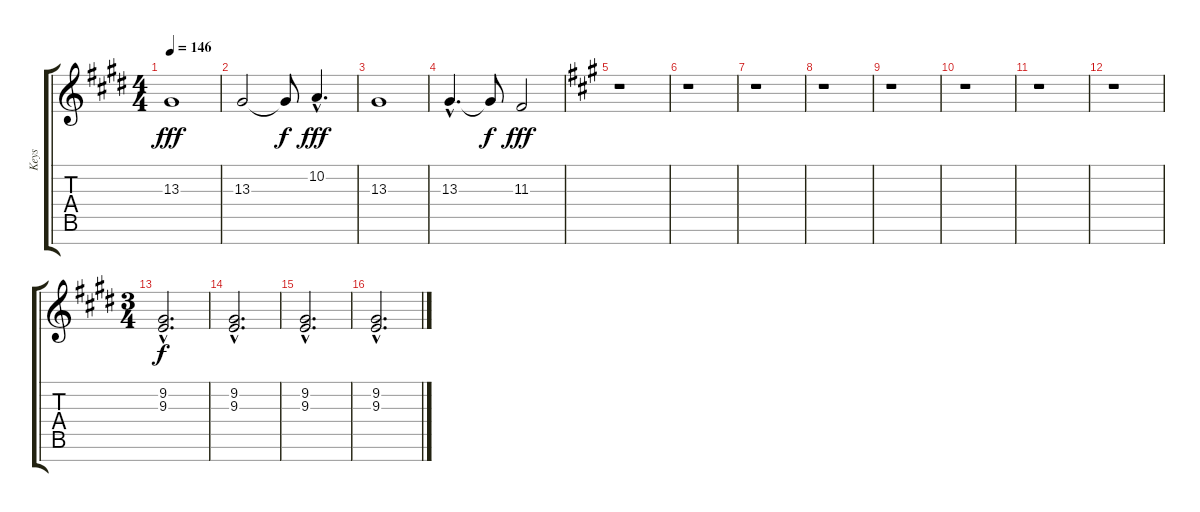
\track ("Keys" "Keys") {instrument stringensemble1}
\staff {score tabs}
\tuning (E4 B3 G3 D3 A2 E2 B1) {hide}
\ts (4 4)
\tempo 146
\clef g2
\ks e
13.3.1{dy fff} |
13.3.2 13.3{t}.8{dy f} 10.2{hac}.4{d dy fff} |
13.3.1 |
13.3{hac}.4{d} 13.3{t}.8{dy f} 11.3.2{dy fff} |
\ks a
r.1 |
r.1 |
r.1 |
r.1 |
r.1 |
r.1 |
r.1 |
r.1 |
\ts (3 4)
\ks e
(9.2{hac} 9.3{hac}).2{d dy f volume 11} |
(9.2{hac} 9.3{hac}).2{d} |
(9.2{hac} 9.3{hac}).2{d} |
(9.2{hac} 9.3{hac}).2{d}
